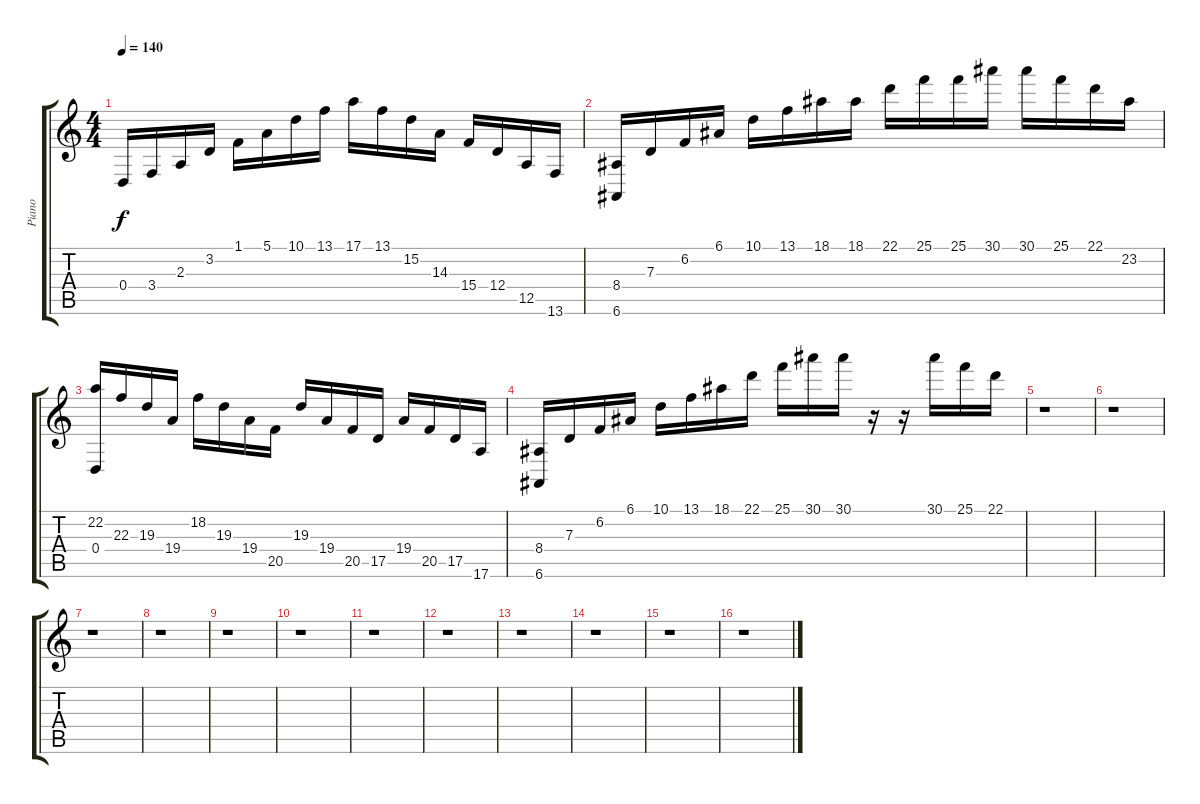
\track ("Piano" "Piano") {instrument electricgrandpiano}
\staff {score tabs}
\tuning (E4 B3 G3 D3 A2 E2) {hide}
\ts (4 4)
\tempo 140
\clef g2
\ks c
0.4.16{dy f} 3.4.16 2.3.16 3.2.16 1.1.16 5.1.16 10.1.16 13.1.16 17.1.16 13.1.16 15.2.16 14.3.16 15.4.16 12.4.16 12.5.16 13.6.16 |
(8.4 6.6).16 7.3.16 6.2.16 6.1.16 10.1.16 13.1.16 18.1.16 18.1.16 22.1.16 25.1.16 25.1.16 30.1.16 30.1.16 25.1.16 22.1.16 23.2.16 |
(22.2 0.4).16 22.3.16 19.3.16 19.4.16 18.2.16 19.3.16 19.4.16 20.5.16 19.3.16 19.4.16 20.5.16 17.5.16 19.4.16 20.5.16 17.5.16 17.6.16 |
(8.4 6.6).16 7.3.16 6.2.16 6.1.16 10.1.16 13.1.16 18.1.16 22.1.16 25.1.16 30.1.16 30.1.16 r.16 r.16 30.1.16 25.1.16 22.1.16 |
r.1 |
r.1 |
r.1 |
r.1 |
r.1 |
r.1 |
r.1 |
r.1 |
r.1 |
r.1 |
r.1 |
r.1
